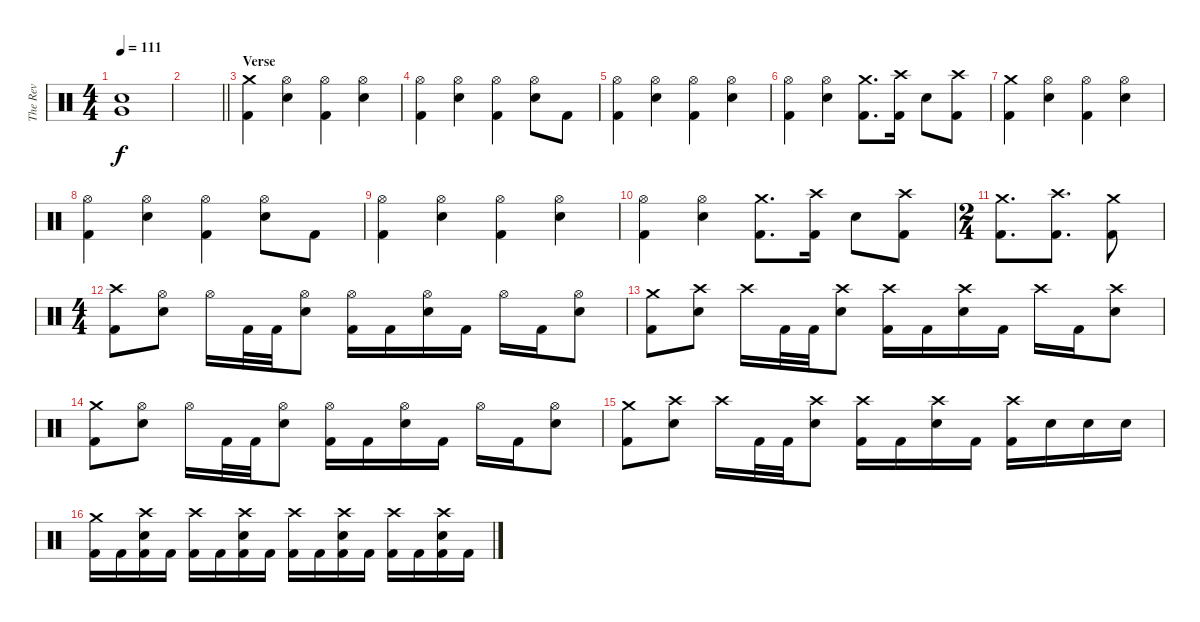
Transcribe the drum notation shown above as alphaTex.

\track ("The Rev" "The Rev") {instrument percussion}
\staff {score}
\articulation defaults
\ts (4 4)
\tempo 111
\clef neutral
\ks c
("Snare (hit) 2" "Very Low Tom (hit)").1{dy f} |
\barLineRight lightlight
|
\section ("" "Verse")
("Crash medium (hit)" "Kick (hit) 2").4 ("Hi-Hat (open)" "Snare (hit) 2").4 ("Hi-Hat (open)" "Kick (hit) 2").4 ("Hi-Hat (open)" "Snare (hit) 2").4 |
("Hi-Hat (open)" "Kick (hit) 2").4 ("Hi-Hat (open)" "Snare (hit) 2").4 ("Hi-Hat (open)" "Kick (hit) 2").4 ("Hi-Hat (open)" "Snare (hit) 2").8 "Kick (hit) 2".8 |
("Hi-Hat (open)" "Kick (hit) 2").4 ("Hi-Hat (open)" "Snare (hit) 2").4 ("Hi-Hat (open)" "Kick (hit) 2").4 ("Hi-Hat (open)" "Snare (hit) 2").4 |
("Hi-Hat (open)" "Kick (hit) 2").4 ("Hi-Hat (open)" "Snare (hit) 2").4 ("Crash medium (hit)" "Kick (hit) 2").8{d} ("Crash high (hit)" "Kick (hit) 2").16 "Snare (hit) 2".8 ("Crash high (hit)" "Kick (hit) 2").8 |
("Crash medium (hit)" "Kick (hit) 2").4 ("Hi-Hat (open)" "Snare (hit) 2").4 ("Hi-Hat (open)" "Kick (hit) 2").4 ("Hi-Hat (open)" "Snare (hit) 2").4 |
("Hi-Hat (open)" "Kick (hit) 2").4 ("Hi-Hat (open)" "Snare (hit) 2").4 ("Hi-Hat (open)" "Kick (hit) 2").4 ("Hi-Hat (open)" "Snare (hit) 2").8 "Kick (hit) 2".8 |
("Hi-Hat (open)" "Kick (hit) 2").4 ("Hi-Hat (open)" "Snare (hit) 2").4 ("Hi-Hat (open)" "Kick (hit) 2").4 ("Hi-Hat (open)" "Snare (hit) 2").4 |
("Hi-Hat (open)" "Kick (hit) 2").4 ("Hi-Hat (open)" "Snare (hit) 2").4 ("Crash medium (hit)" "Kick (hit) 2").8{d} ("Crash high (hit)" "Kick (hit) 2").16 "Snare (hit) 2".8 ("Crash high (hit)" "Kick (hit) 2").8 |
\ts (2 4)
("Crash medium (hit)" "Kick (hit) 2").8{d} ("Crash high (hit)" "Kick (hit) 2").8{d} ("Crash medium (hit)" "Kick (hit) 2").8 |
\ts (4 4)
("Crash high (hit)" "Kick (hit) 2").8 ("Hi-Hat (open)" "Snare (hit) 2").8 "Hi-Hat (open)".16 "Kick (hit) 2".32 "Kick (hit) 2".32 ("Hi-Hat (open)" "Snare (hit) 2").8 ("Hi-Hat (open)" "Kick (hit) 2").16 "Kick (hit) 2".16 ("Hi-Hat (open)" "Snare (hit) 2").16 "Kick (hit) 2".16 "Hi-Hat (open)".16 "Kick (hit) 2".16 ("Hi-Hat (open)" "Snare (hit) 2").8 |
("Crash medium (hit)" "Kick (hit) 2").8 ("Crash high (hit)" "Snare (hit) 2").8 "Crash high (hit)".16 "Kick (hit) 2".32 "Kick (hit) 2".32 ("Crash high (hit)" "Snare (hit) 2").8 ("Crash high (hit)" "Kick (hit) 2").16 "Kick (hit) 2".16 ("Crash high (hit)" "Snare (hit) 2").16 "Kick (hit) 2".16 "Crash high (hit)".16 "Kick (hit) 2".16 ("Crash high (hit)" "Snare (hit) 2").8 |
("Crash medium (hit)" "Kick (hit) 2").8 ("Hi-Hat (open)" "Snare (hit) 2").8 "Hi-Hat (open)".16 "Kick (hit) 2".32 "Kick (hit) 2".32 ("Hi-Hat (open)" "Snare (hit) 2").8 ("Hi-Hat (open)" "Kick (hit) 2").16 "Kick (hit) 2".16 ("Hi-Hat (open)" "Snare (hit) 2").16 "Kick (hit) 2".16 "Hi-Hat (open)".16 "Kick (hit) 2".16 ("Hi-Hat (open)" "Snare (hit) 2").8 |
("Crash medium (hit)" "Kick (hit) 2").8 ("Crash high (hit)" "Snare (hit) 2").8 "Crash high (hit)".16 "Kick (hit) 2".32 "Kick (hit) 2".32 ("Crash high (hit)" "Snare (hit) 2").8 ("Crash high (hit)" "Kick (hit) 2").16 "Kick (hit) 2".16 ("Crash high (hit)" "Snare (hit) 2").16 "Kick (hit) 2".16 ("Crash high (hit)" "Kick (hit) 2").16 "Snare (hit) 2".16 "Snare (hit) 2".16 "Snare (hit) 2".16 |
("Crash medium (hit)" "Kick (hit) 2").16 "Kick (hit) 2".16 ("Crash high (hit)" "Snare (hit) 2" "Kick (hit) 2").16 "Kick (hit) 2".16 ("Crash high (hit)" "Kick (hit) 2").16 "Kick (hit) 2".16 ("Crash high (hit)" "Snare (hit) 2" "Kick (hit) 2").16 "Kick (hit) 2".16 ("Crash high (hit)" "Kick (hit) 2").16 "Kick (hit) 2".16 ("Crash high (hit)" "Snare (hit) 2" "Kick (hit) 2").16 "Kick (hit) 2".16 ("Crash high (hit)" "Kick (hit) 2").16 "Kick (hit) 2".16 ("Crash high (hit)" "Snare (hit) 2" "Kick (hit) 2").16 "Kick (hit) 2".16
